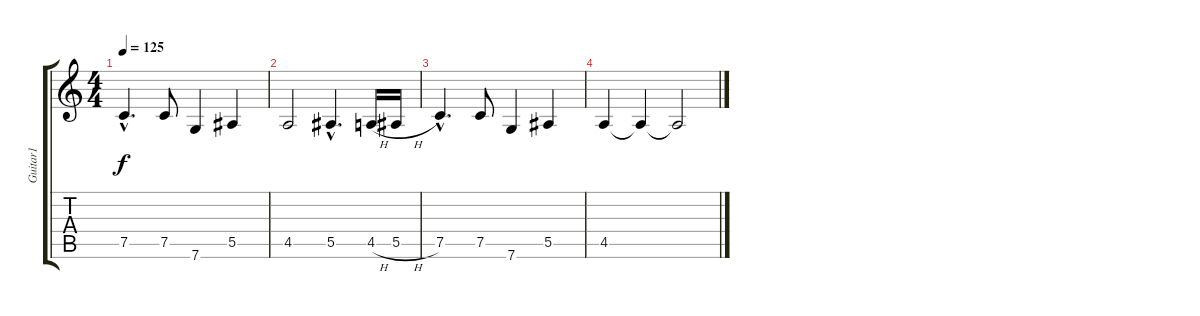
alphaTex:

\track ("Guitar1" "Guitar1") {instrument distortionguitar}
\staff {score tabs}
\tuning (C4 G3 Eb3 Bb2 F2 C2) {hide}
\ts (4 4)
\tempo 125
\clef g2
\ks c
7.5{hac}.4{d dy f} 7.5.8 7.6.4 5.5.4 |
4.5.2 5.5{hac}.4{d} 4.5{h}.16 5.5{h}.16 |
7.5{hac}.4{d} 7.5.8 7.6.4 5.5.4 |
4.5.4 4.5{t}.4 4.5{t}.2
